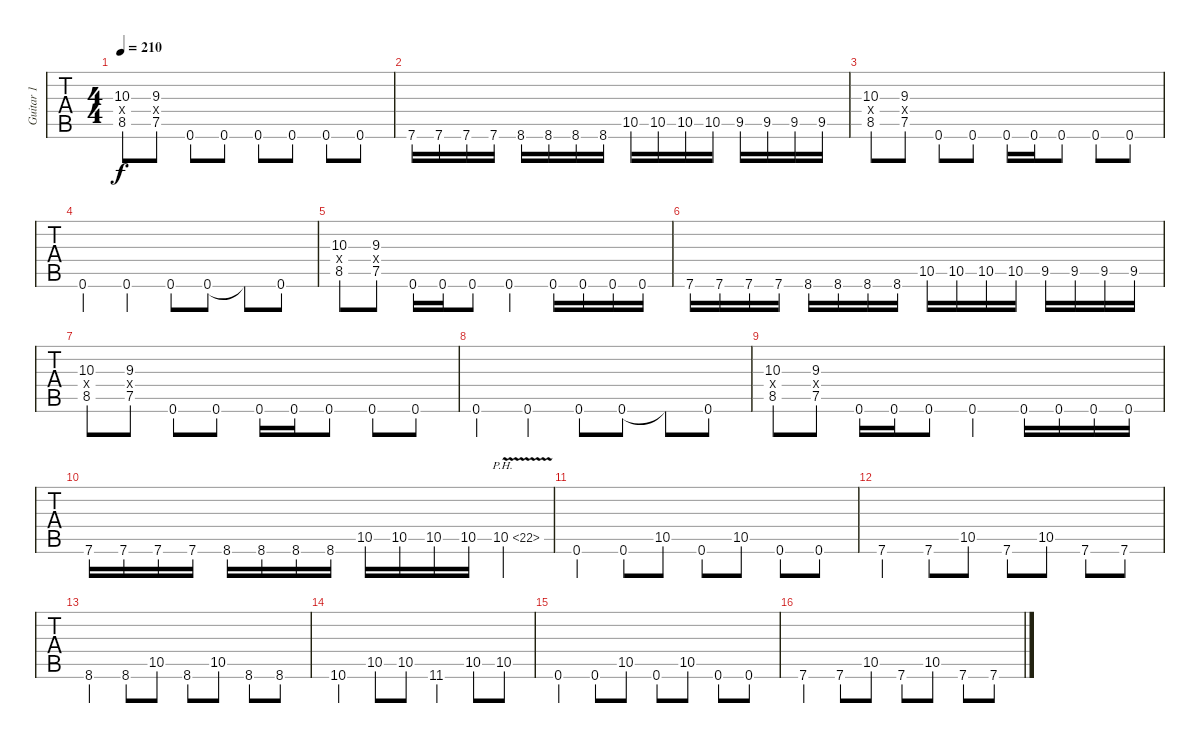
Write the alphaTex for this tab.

\track ("Guitar 1" "Guitar 1") {instrument distortionguitar}
\staff {tabs}
\tuning (C4 G3 Eb3 Bb2 F2 C2) {hide}
\ts (4 4)
\tempo 210
\clef g2
\ks c
(10.3 0.4{x} 8.5).8{dy f} (9.3 0.4{x} 7.5).8 0.6.8 0.6.8 0.6.8 0.6.8 0.6.8 0.6.8 |
7.6.16 7.6.16 7.6.16 7.6.16 8.6.16 8.6.16 8.6.16 8.6.16 10.5.16 10.5.16 10.5.16 10.5.16 9.5.16 9.5.16 9.5.16 9.5.16 |
(10.3 0.4{x} 8.5).8 (9.3 0.4{x} 7.5).8 0.6.8 0.6.8 0.6.16 0.6.16 0.6.8 0.6.8 0.6.8 |
0.6.4 0.6.4 0.6.8 0.6.8 0.6{t}.8 0.6.8 |
(10.3 0.4{x} 8.5).8 (9.3 0.4{x} 7.5).8 0.6.16 0.6.16 0.6.8 0.6.4 0.6.16 0.6.16 0.6.16 0.6.16 |
7.6.16 7.6.16 7.6.16 7.6.16 8.6.16 8.6.16 8.6.16 8.6.16 10.5.16 10.5.16 10.5.16 10.5.16 9.5.16 9.5.16 9.5.16 9.5.16 |
(10.3 0.4{x} 8.5).8 (9.3 0.4{x} 7.5).8 0.6.8 0.6.8 0.6.16 0.6.16 0.6.8 0.6.8 0.6.8 |
0.6.4 0.6.4 0.6.8 0.6.8 0.6{t}.8 0.6.8 |
(10.3 0.4{x} 8.5).8 (9.3 0.4{x} 7.5).8 0.6.16 0.6.16 0.6.8 0.6.4 0.6.16 0.6.16 0.6.16 0.6.16 |
7.6.16 7.6.16 7.6.16 7.6.16 8.6.16 8.6.16 8.6.16 8.6.16 10.5.16 10.5.16 10.5.16 10.5.16 10.5{ph 12 v}.4 |
0.6.4 0.6.8 10.5.8 0.6.8 10.5.8 0.6.8 0.6.8 |
7.6.4 7.6.8 10.5.8 7.6.8 10.5.8 7.6.8 7.6.8 |
8.6.4 8.6.8 10.5.8 8.6.8 10.5.8 8.6.8 8.6.8 |
10.6.4 10.5.8 10.5.8 11.6.4 10.5.8 10.5.8 |
0.6.4 0.6.8 10.5.8 0.6.8 10.5.8 0.6.8 0.6.8 |
7.6.4 7.6.8 10.5.8 7.6.8 10.5.8 7.6.8 7.6.8
